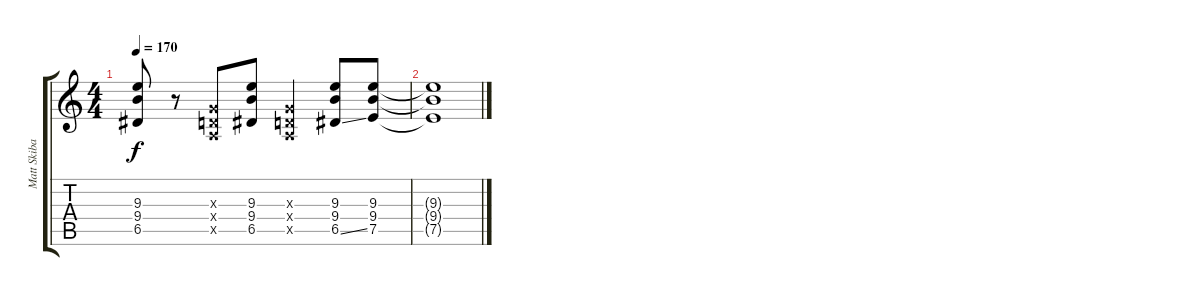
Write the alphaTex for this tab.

\track ("Matt Skiba" "Matt Skiba") {instrument overdrivenguitar}
\staff {score tabs}
\tuning (E4 B3 G3 D3 A2 E2) {hide}
\ts (4 4)
\tempo 170
\clef g2
\ks c
(9.3 9.4 6.5).8{dy f} r.8 (0.3{x} 0.4{x} 0.5{x}).8 (9.3 9.4 6.5).8 (0.3{x} 0.4{x} 0.5{x}).4 (9.3 9.4 6.5{ss}).8 (9.3 9.4 7.5).8 |
(9.3{t} 9.4{t} 7.5{t}).1
